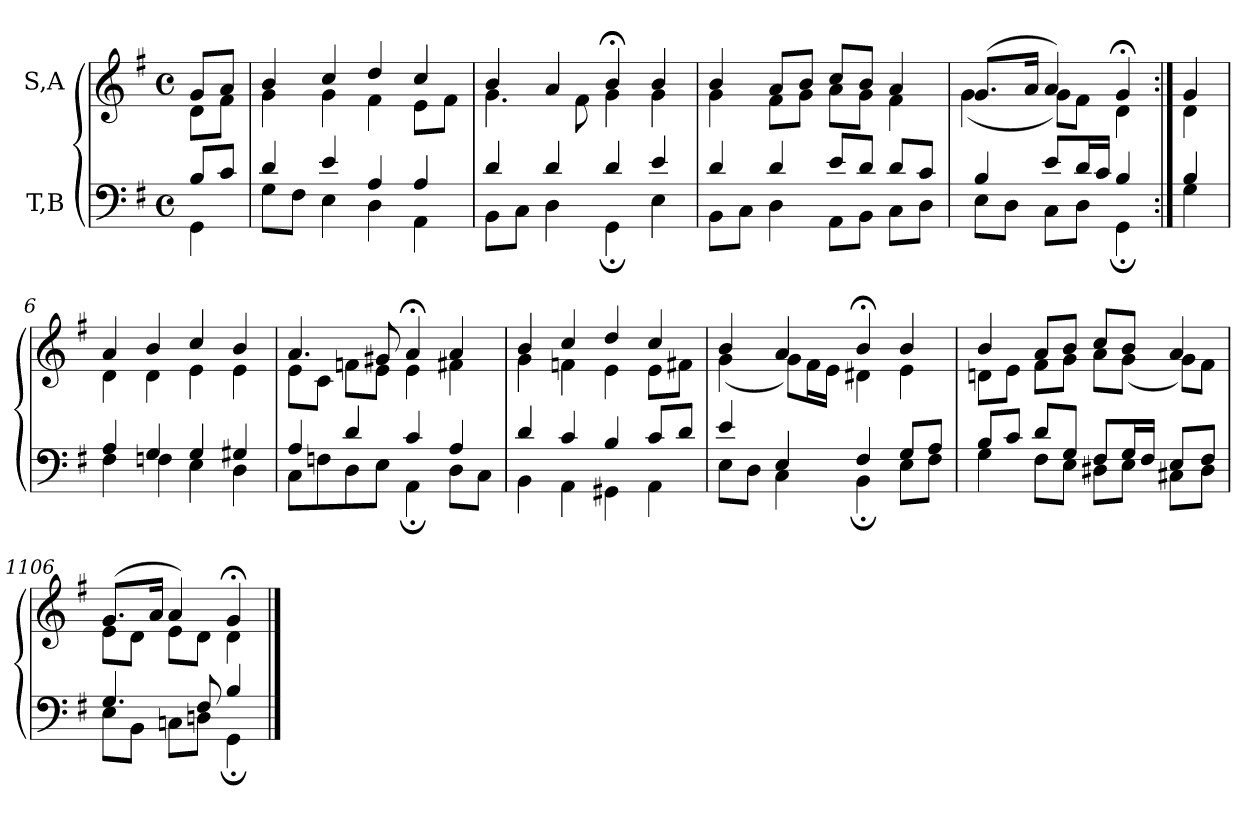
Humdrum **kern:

**kern	**kern
*part2	*part1
*staff2	*staff1
*I"T,B	*I"S,A
*clefF4	*clefG2
*k[f#]	*k[f#]
*M4/4	*M4/4
*met(c)	*met(c)
=	=
*^	*^
8BL	4GG	8gL	8dL
8cJ	.	8aJ	8f#J
=1	=1	=1	=1
4d	8GL	4b	4g
.	8F#J	.	.
4e	4E	4cc	4g
4A	4D	4dd	4f#
4A	4AA	4cc	8eL
.	.	.	8f#J
=2	=2	=2	=2
4d	8BBL	4b	4.g
.	8CJ	.	.
4d	4D	4a	.
.	.	.	8f#
4d	4GG;	4b;<	4g
4e	4E	4b	4g
=3	=3	=3	=3
4d	8BBL	4b	4g
.	8CJ	.	.
4d	4D	8aL	8f#L
.	.	8bJ	8gJ
8eL	8AAL	8ccL	8aL
8dJ	8BBJ	8bJ	8gJ
8dL	8CL	4a	4f#
8cJ	8DJ	.	.
=1099	=1099	=1099	=1099
4B	8EL	(>8.gL	(<4g
.	8DJ	.	.
.	.	16aJk	.
8eL	8CL	4a)	8gL)
16dL	8DJ	.	8f#J
16cJJ	.	.	.
4B	4GG;	4g;<	4d
=1100:|!	=1100:|!	=1100:|!	=1100:|!
4B	4G	4g	4d
=6	=6	=6	=6
4A	4F#	4a	4d
4G	4Fn	4b	4d
4G	4E	4cc	4e
4G#X	4D	4b	4e
=7	=7	=7	=7
4A	8CL	4.a	8eL
.	8Fn	.	8cJ
4d	8D	.	8fnL
.	8EJ	8g#X	8eJ
4c	4AA;	4a;<	4e
4A	8DL	4a	4f#X
.	8CJ	.	.
=8	=8	=8	=8
4d	4BB	4b	4g
4c	4AA	4cc	4fn
4B	4GG#X	4dd	4e
8cL	4AA	4cc	8eL
8dJ	.	.	8f#XJ
=9	=9	=9	=9
4e	8EL	4b	(<4g
.	8DJ	.	.
4E	4C	4a	8gL)
.	.	.	16f#L
.	.	.	16eJJ
4F#	4BB;	4b;<	4d#X
8GL	8EL	4b	4e
8AJ	8F#J	.	.
=10	=10	=10	=10
8BL	4G	4b	8dnL
8cJ	.	.	8eJ
8dL	8F#L	8aL	8f#L
8GJ	8EJ	8bJ	8gJ
8F#L	8D#XL	8ccL	8aL
16GL	8EJ	8bJ	(<8gJ
16F#JJ	.	.	.
8EL	8C#XL	4a	8gL)
8F#J	8D#J	.	8f#J
=1106	=1106	=1106	=1106
4.G	8EL	(>8.gL	8eL
.	8BBJ	.	8dJ
.	.	16aJk	.
.	8CnL	4a)	8eL
8F#	8DnJ	.	8dJ
4B	4GG;	4g;<	4d
*v	*v	*	*
*	*v	*v
==	==
*-	*-
